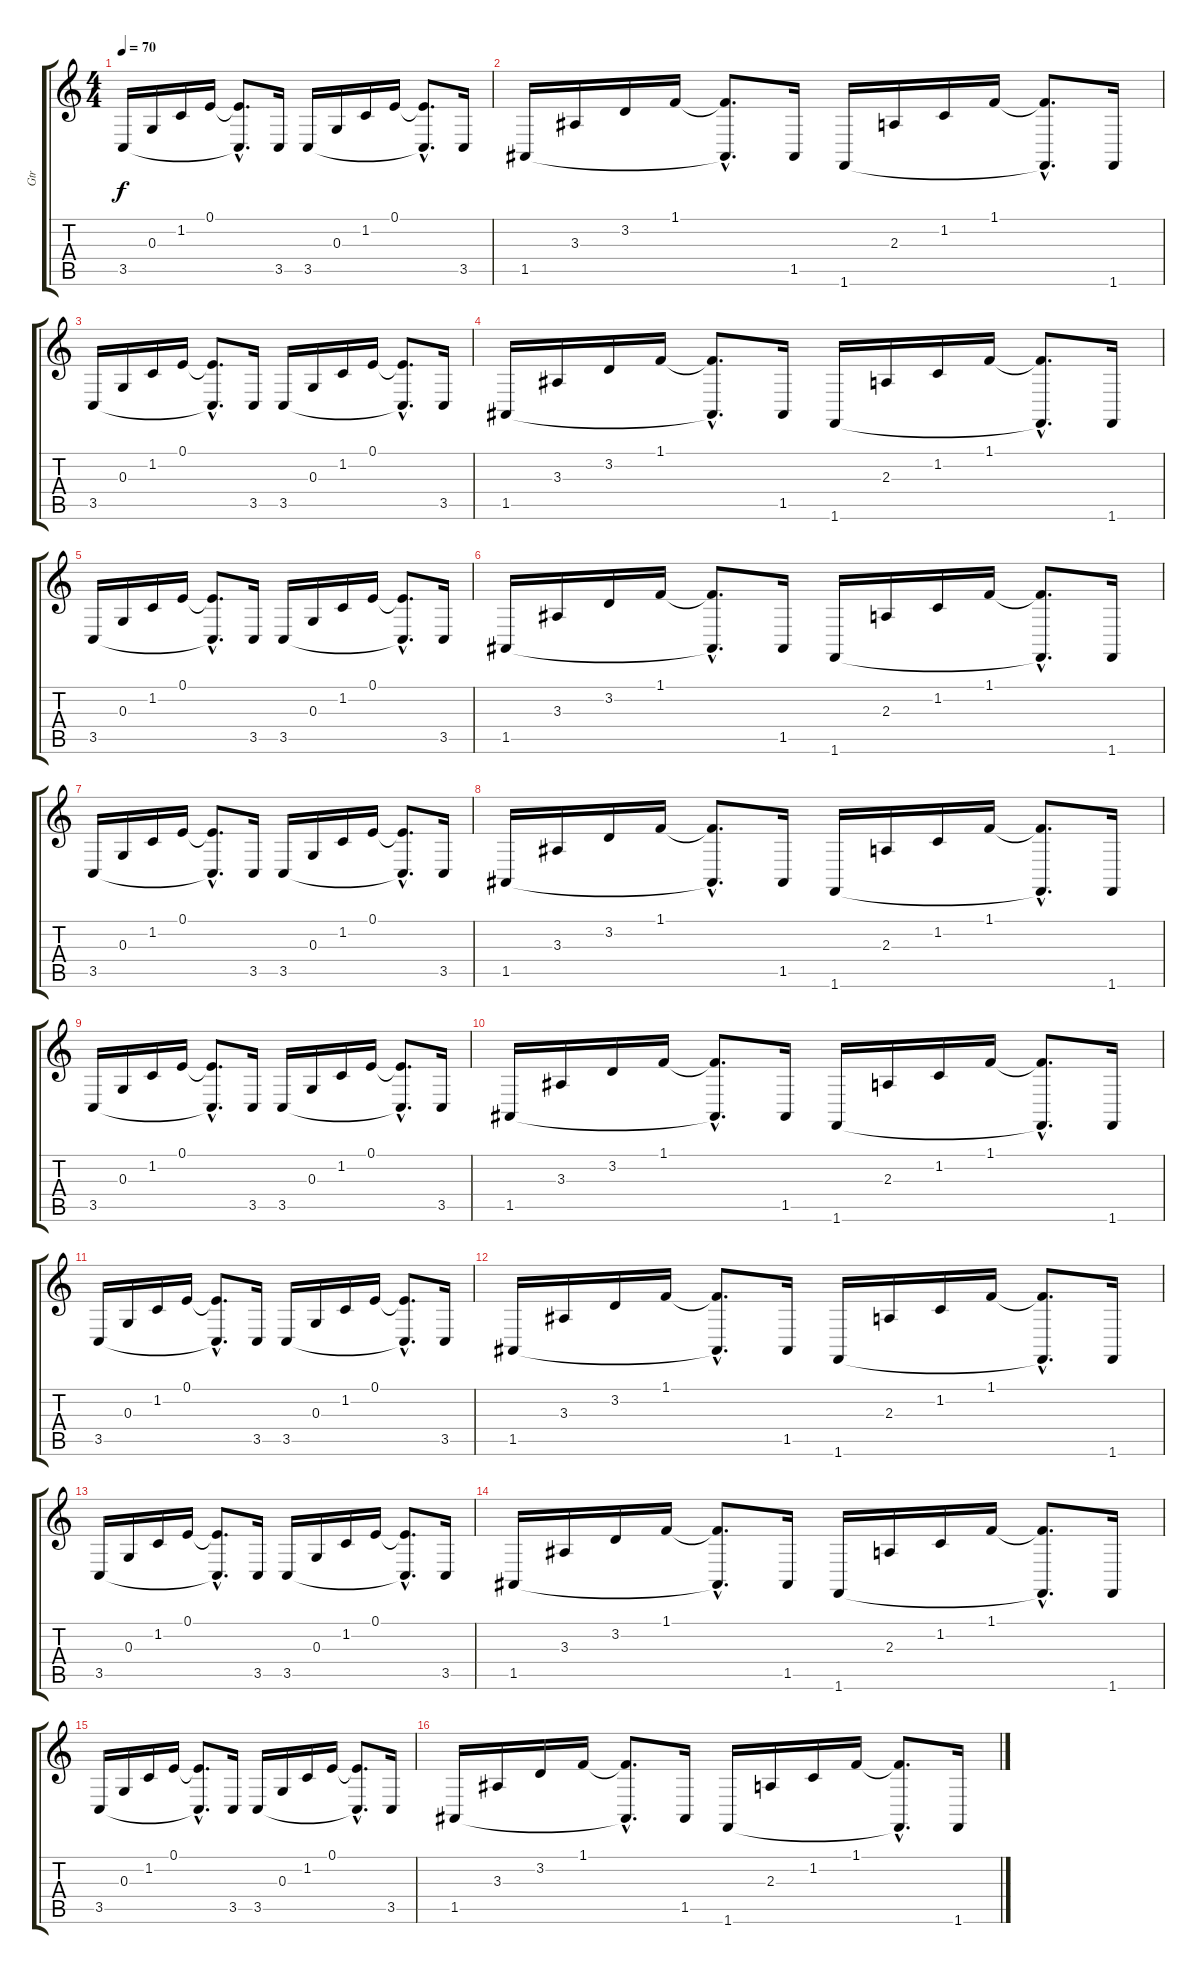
\track ("Gtr" "Gtr") {instrument orchestralharp}
\staff {score tabs}
\tuning (E4 B3 G3 D3 A2 E2) {hide}
\ts (4 4)
\tempo 70
\clef g2
\ks c
3.5.16{dy f} 0.3.16 1.2.16 0.1.16 (0.1{hac t} 3.5{hac t}).8{d} 3.5.16 3.5.16 0.3.16 1.2.16 0.1.16 (0.1{hac t} 3.5{hac t}).8{d} 3.5.16 |
1.5.16 3.3.16 3.2.16 1.1.16 (1.1{hac t} 1.5{hac t}).8{d} 1.5.16 1.6.16 2.3.16 1.2.16 1.1.16 (1.1{hac t} 1.6{hac t}).8{d} 1.6.16 |
3.5.16 0.3.16 1.2.16 0.1.16 (0.1{hac t} 3.5{hac t}).8{d} 3.5.16 3.5.16 0.3.16 1.2.16 0.1.16 (0.1{hac t} 3.5{hac t}).8{d} 3.5.16 |
1.5.16 3.3.16 3.2.16 1.1.16 (1.1{hac t} 1.5{hac t}).8{d} 1.5.16 1.6.16 2.3.16 1.2.16 1.1.16 (1.1{hac t} 1.6{hac t}).8{d} 1.6.16 |
3.5.16 0.3.16 1.2.16 0.1.16 (0.1{hac t} 3.5{hac t}).8{d} 3.5.16 3.5.16 0.3.16 1.2.16 0.1.16 (0.1{hac t} 3.5{hac t}).8{d} 3.5.16 |
1.5.16 3.3.16 3.2.16 1.1.16 (1.1{hac t} 1.5{hac t}).8{d} 1.5.16 1.6.16 2.3.16 1.2.16 1.1.16 (1.1{hac t} 1.6{hac t}).8{d} 1.6.16 |
3.5.16 0.3.16 1.2.16 0.1.16 (0.1{hac t} 3.5{hac t}).8{d} 3.5.16 3.5.16 0.3.16 1.2.16 0.1.16 (0.1{hac t} 3.5{hac t}).8{d} 3.5.16 |
1.5.16 3.3.16 3.2.16 1.1.16 (1.1{hac t} 1.5{hac t}).8{d} 1.5.16 1.6.16 2.3.16 1.2.16 1.1.16 (1.1{hac t} 1.6{hac t}).8{d} 1.6.16 |
3.5.16 0.3.16 1.2.16 0.1.16 (0.1{hac t} 3.5{hac t}).8{d} 3.5.16 3.5.16 0.3.16 1.2.16 0.1.16 (0.1{hac t} 3.5{hac t}).8{d} 3.5.16 |
1.5.16 3.3.16 3.2.16 1.1.16 (1.1{hac t} 1.5{hac t}).8{d} 1.5.16 1.6.16 2.3.16 1.2.16 1.1.16 (1.1{hac t} 1.6{hac t}).8{d} 1.6.16 |
3.5.16 0.3.16 1.2.16 0.1.16 (0.1{hac t} 3.5{hac t}).8{d} 3.5.16 3.5.16 0.3.16 1.2.16 0.1.16 (0.1{hac t} 3.5{hac t}).8{d} 3.5.16 |
1.5.16 3.3.16 3.2.16 1.1.16 (1.1{hac t} 1.5{hac t}).8{d} 1.5.16 1.6.16 2.3.16 1.2.16 1.1.16 (1.1{hac t} 1.6{hac t}).8{d} 1.6.16 |
3.5.16 0.3.16 1.2.16 0.1.16 (0.1{hac t} 3.5{hac t}).8{d} 3.5.16 3.5.16 0.3.16 1.2.16 0.1.16 (0.1{hac t} 3.5{hac t}).8{d} 3.5.16 |
1.5.16 3.3.16 3.2.16 1.1.16 (1.1{hac t} 1.5{hac t}).8{d} 1.5.16 1.6.16 2.3.16 1.2.16 1.1.16 (1.1{hac t} 1.6{hac t}).8{d} 1.6.16 |
3.5.16 0.3.16 1.2.16 0.1.16 (0.1{hac t} 3.5{hac t}).8{d} 3.5.16 3.5.16 0.3.16 1.2.16 0.1.16 (0.1{hac t} 3.5{hac t}).8{d} 3.5.16 |
1.5.16 3.3.16 3.2.16 1.1.16 (1.1{hac t} 1.5{hac t}).8{d} 1.5.16 1.6.16 2.3.16 1.2.16 1.1.16 (1.1{hac t} 1.6{hac t}).8{d} 1.6.16
